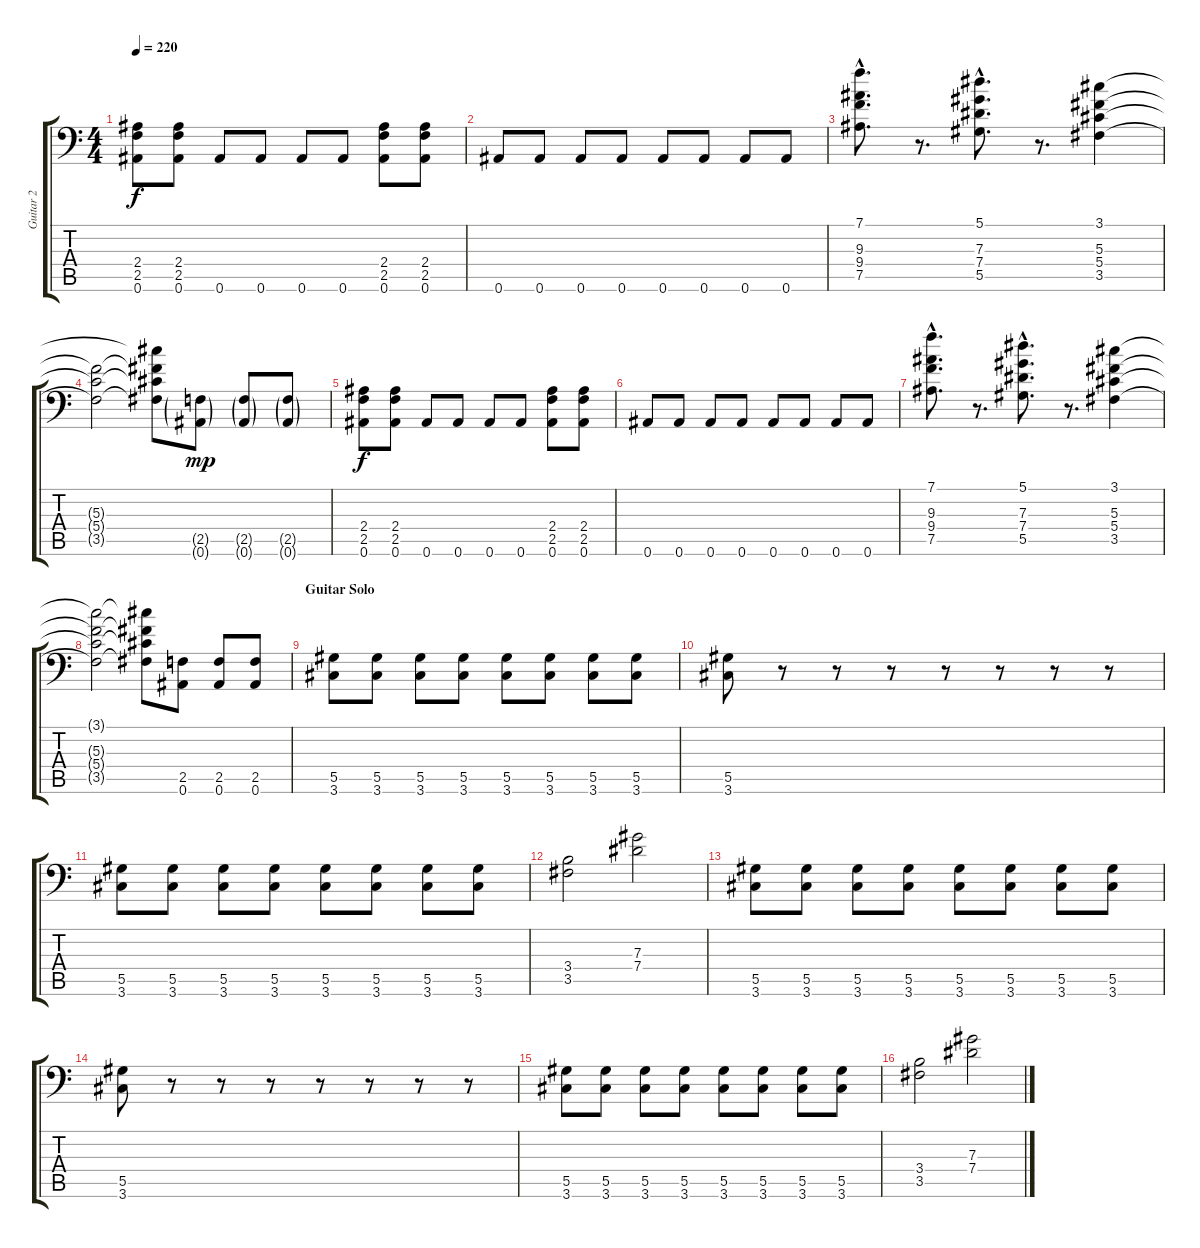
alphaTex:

\track ("Guitar 2" "Guitar 2") {instrument distortionguitar}
\staff {score tabs}
\tuning (Bb3 F3 Db3 Ab2 Eb2 Bb1) {hide}
\ts (4 4)
\tempo 220
\clef f4
\ks c
(2.4 2.5 0.6).8{dy f volume 14} (2.4 2.5 0.6).8 0.6.8 0.6.8 0.6.8 0.6.8 (2.4 2.5 0.6).8 (2.4 2.5 0.6).8 |
0.6.8 0.6.8 0.6.8 0.6.8 0.6.8 0.6.8 0.6.8 0.6.8 |
(7.1{hac} 9.3{hac} 9.4{hac} 7.5{hac}).8{d} r.8{d} (5.1{hac} 7.3{hac} 7.4{hac} 5.5{hac}).8{d} r.8{d} (3.1 5.3 5.4 3.5).4 |
(5.3{t} 5.4{t} 3.5{t}).2 (3.1{t} 5.3{t} 5.4{t} 3.5{t}).8 (2.5{g} 0.6{g}).8{dy mp} (2.5{g} 0.6{g}).8 (2.5{g} 0.6{g}).8 |
(2.4 2.5 0.6).8{dy f} (2.4 2.5 0.6).8 0.6.8 0.6.8 0.6.8 0.6.8 (2.4 2.5 0.6).8 (2.4 2.5 0.6).8 |
0.6.8 0.6.8 0.6.8 0.6.8 0.6.8 0.6.8 0.6.8 0.6.8 |
(7.1{hac} 9.3{hac} 9.4{hac} 7.5{hac}).8{d} r.8{d} (5.1{hac} 7.3{hac} 7.4{hac} 5.5{hac}).8{d} r.8{d} (3.1 5.3 5.4 3.5).4 |
(3.1{t} 5.3{t} 5.4{t} 3.5{t}).2 (3.1{t} 5.3{t} 5.4{t} 3.5{t}).8 (2.5 0.6).8 (2.5 0.6).8 (2.5 0.6).8 |
\section ("" "Guitar Solo")
(5.5 3.6).8 (5.5 3.6).8 (5.5 3.6).8 (5.5 3.6).8 (5.5 3.6).8 (5.5 3.6).8 (5.5 3.6).8 (5.5 3.6).8 |
(5.5 3.6).8 r.8 r.8 r.8 r.8 r.8 r.8 r.8 |
(5.5 3.6).8 (5.5 3.6).8 (5.5 3.6).8 (5.5 3.6).8 (5.5 3.6).8 (5.5 3.6).8 (5.5 3.6).8 (5.5 3.6).8 |
(3.4 3.5).2 (7.3 7.4).2 |
(5.5 3.6).8 (5.5 3.6).8 (5.5 3.6).8 (5.5 3.6).8 (5.5 3.6).8 (5.5 3.6).8 (5.5 3.6).8 (5.5 3.6).8 |
(5.5 3.6).8 r.8 r.8 r.8 r.8 r.8 r.8 r.8 |
(5.5 3.6).8 (5.5 3.6).8 (5.5 3.6).8 (5.5 3.6).8 (5.5 3.6).8 (5.5 3.6).8 (5.5 3.6).8 (5.5 3.6).8 |
(3.4 3.5).2 (7.3 7.4).2
